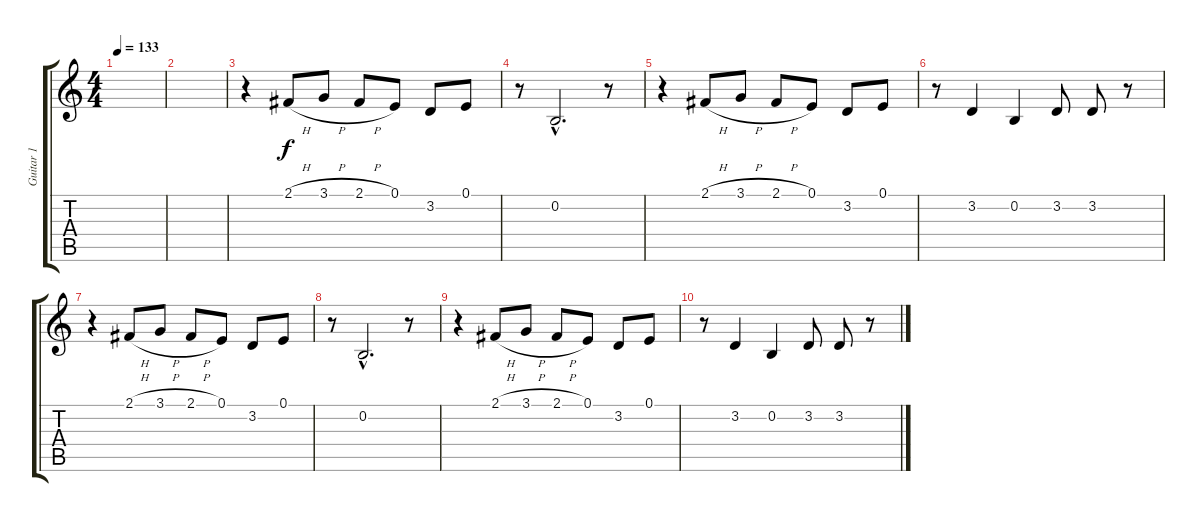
\track ("Guitar 1" "Guitar 1") {instrument sitar}
\staff {score tabs}
\tuning (E4 B3 G3 D3 A2 E2) {hide}
\ts (4 4)
\tempo 133
\clef g2
\ks c
|
|
r.4 2.1{h}.8 3.1{h}.8 2.1{h}.8 0.1.8 3.2.8 0.1.8 |
r.8 0.2{hac}.2{d} r.8 |
r.4 2.1{h}.8 3.1{h}.8 2.1{h}.8 0.1.8 3.2.8 0.1.8 |
r.8 3.2.4 0.2.4 3.2.8 3.2.8 r.8 |
r.4 2.1{h}.8 3.1{h}.8 2.1{h}.8 0.1.8 3.2.8 0.1.8 |
r.8 0.2{hac}.2{d} r.8 |
r.4 2.1{h}.8 3.1{h}.8 2.1{h}.8 0.1.8 3.2.8 0.1.8 |
r.8 3.2.4 0.2.4 3.2.8 3.2.8 r.8
